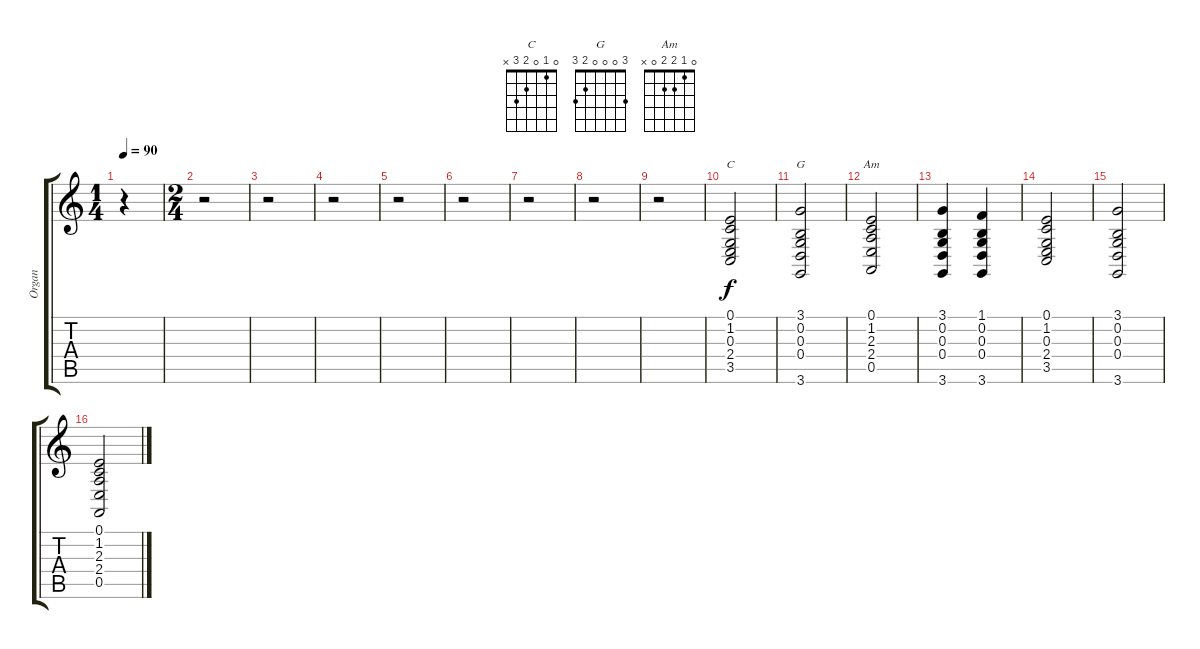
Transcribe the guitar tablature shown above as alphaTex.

\track ("Organ" "Organ") {instrument reedorgan}
\staff {score tabs}
\tuning (E4 B3 G3 D3 A2 E2) {hide}
\chord ("C" 0 1 0 2 3 x)
\chord ("G" 3 0 0 0 2 3)
\chord ("Am" 0 1 2 2 0 x)
\ts (1 4)
\tempo 90
\clef g2
\ks c
r.4{dy f} |
\ts (2 4)
r.2 |
r.2 |
r.2 |
r.2 |
r.2 |
r.2 |
r.2 |
r.2 |
(0.1 1.2 0.3 2.4 3.5).2{ch "C"} |
(3.1 0.2 0.3 0.4 3.6).2{ch "G"} |
(0.1 1.2 2.3 2.4 0.5).2{ch "Am"} |
(3.1 0.2 0.3 0.4 3.6).4 (1.1 0.2 0.3 0.4 3.6).4 |
(0.1 1.2 0.3 2.4 3.5).2 |
(3.1 0.2 0.3 0.4 3.6).2 |
(0.1 1.2 2.3 2.4 0.5).2
